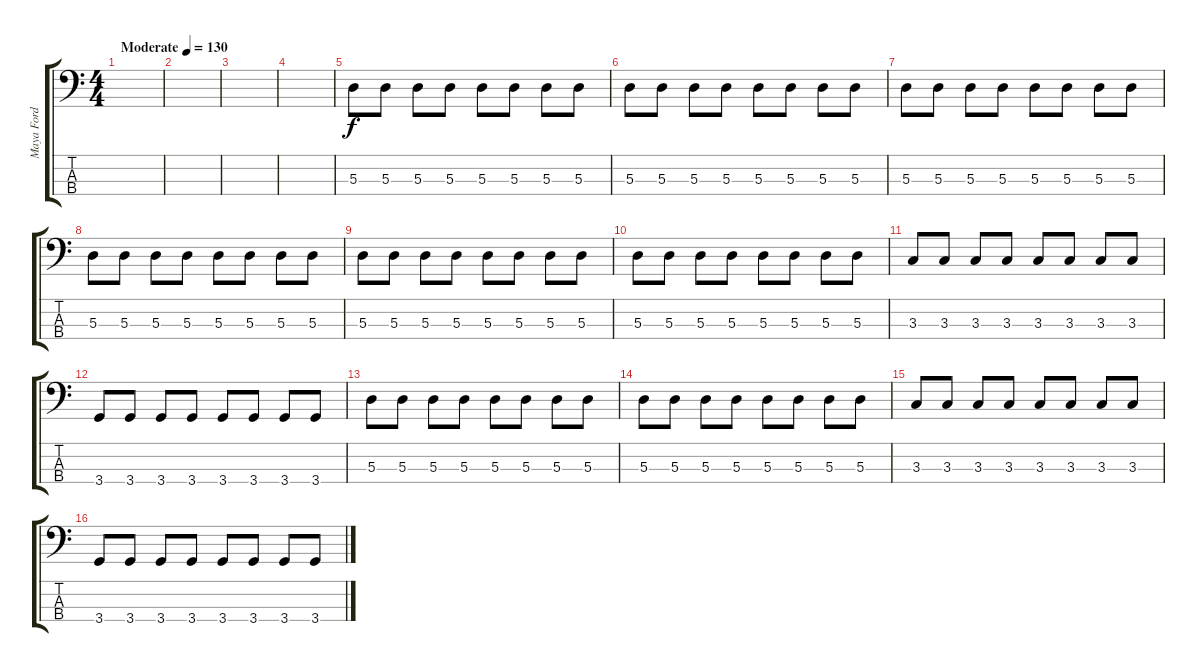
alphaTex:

\track ("Maya Ford" "Maya Ford") {instrument electricbassfinger}
\staff {score tabs}
\tuning (G2 D2 A1 E1) {hide}
\ts (4 4)
\tempo (130 "Moderate")
\clef f4
\ks c
|
|
|
|
5.3.8 5.3.8 5.3.8 5.3.8 5.3.8 5.3.8 5.3.8 5.3.8 |
5.3.8 5.3.8 5.3.8 5.3.8 5.3.8 5.3.8 5.3.8 5.3.8 |
5.3.8 5.3.8 5.3.8 5.3.8 5.3.8 5.3.8 5.3.8 5.3.8 |
5.3.8 5.3.8 5.3.8 5.3.8 5.3.8 5.3.8 5.3.8 5.3.8 |
5.3.8 5.3.8 5.3.8 5.3.8 5.3.8 5.3.8 5.3.8 5.3.8 |
5.3.8 5.3.8 5.3.8 5.3.8 5.3.8 5.3.8 5.3.8 5.3.8 |
3.3.8 3.3.8 3.3.8 3.3.8 3.3.8 3.3.8 3.3.8 3.3.8 |
3.4.8 3.4.8 3.4.8 3.4.8 3.4.8 3.4.8 3.4.8 3.4.8 |
5.3.8 5.3.8 5.3.8 5.3.8 5.3.8 5.3.8 5.3.8 5.3.8 |
5.3.8 5.3.8 5.3.8 5.3.8 5.3.8 5.3.8 5.3.8 5.3.8 |
3.3.8 3.3.8 3.3.8 3.3.8 3.3.8 3.3.8 3.3.8 3.3.8 |
3.4.8 3.4.8 3.4.8 3.4.8 3.4.8 3.4.8 3.4.8 3.4.8
